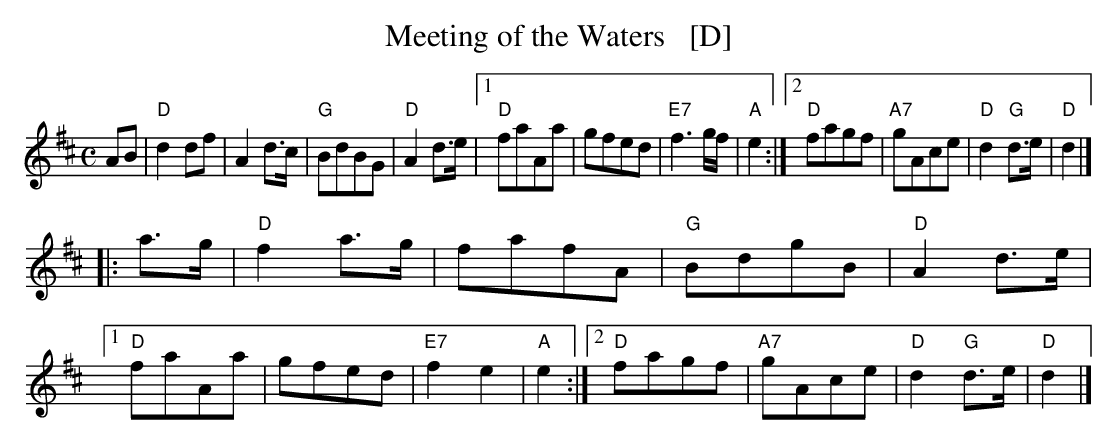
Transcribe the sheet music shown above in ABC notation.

X:1
T: Meeting of the Waters   [D]
M: C
K: D
AB |\
   "D"d2df | A2d>c | "G"BdBG | "D"A2d>e |\
[1 "D"faAa | gfed | "E7"f3g/f/ | "A"e2 :|\
[2 "D"fagf | "A7"gAce | "D"d2"G"d>e | "D"d2 |]
|: a>g |\
   "D"f2a>g | fafA | "G"BdgB | "D"A2d>e |\
[1 "D"faAa  | gfed | "E7"f2e2 | "A"e2 :|\
[2 "D"fagf  | "A7"gAce | "D"d2"G"d>e | "D"d2 |]
